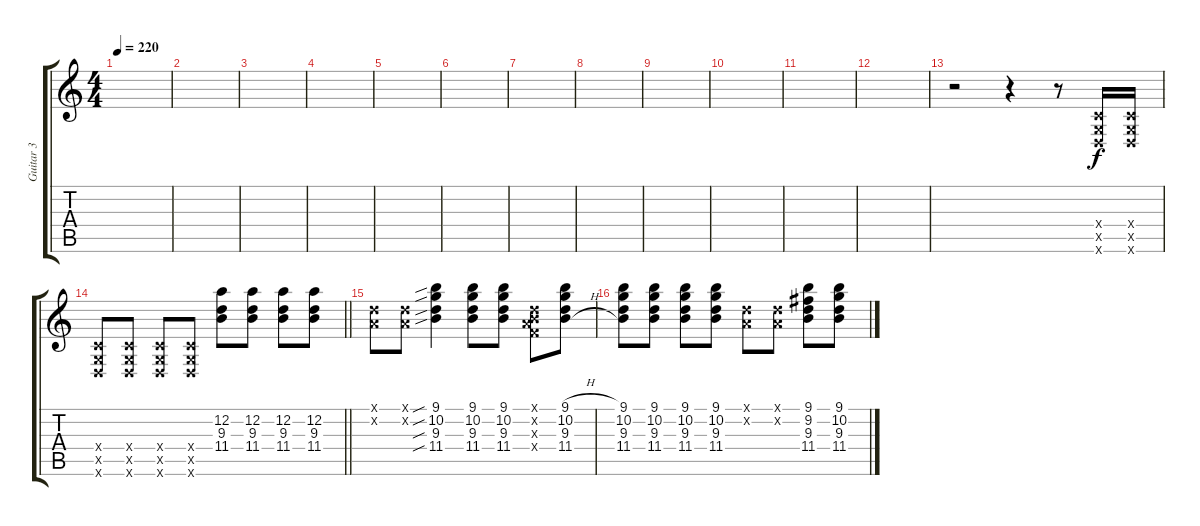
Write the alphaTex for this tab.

\track ("Guitar 3" "Guitar 3") {instrument distortionguitar}
\staff {score tabs}
\tuning (D4 A3 F3 C3 G2 D2) {hide}
\ts (4 4)
\tempo 220
\clef g2
\ks c
|
|
|
|
|
|
|
|
|
|
|
|
r.2 r.4 r.8 (0.4{x} 0.5{x} 0.6{x}).16 (0.4{x} 0.5{x} 0.6{x}).16 |
\barLineRight lightlight
(0.4{x} 0.5{x} 0.6{x}).8 (0.4{x} 0.5{x} 0.6{x}).8 (0.4{x} 0.5{x} 0.6{x}).8 (0.4{x} 0.5{x} 0.6{x}).8 (12.2 9.3 11.4).8 (12.2 9.3 11.4).8 (12.2 9.3 11.4).8 (12.2 9.3 11.4).8 |
(0.1{x} 0.2{x}).8 (0.1{x} 0.2{x}).8 (9.1{sib} 10.2{sib} 9.3{sib} 11.4{sib}).4 (9.1 10.2 9.3 11.4).8 (9.1 10.2 9.3 11.4).8 (0.1{x} 0.2{x} 0.3{x} 11.4{x}).8 (9.1{h} 10.2{h} 9.3{h} 11.4{h}).8 |
(9.1 10.2 9.3 11.4).8 (9.1 10.2 9.3 11.4).8 (9.1 10.2 9.3 11.4).8 (9.1 10.2 9.3 11.4).8 (0.1{x} 0.2{x}).8 (0.1{x} 0.2{x}).8 (9.1 9.2 9.3 11.4).8 (9.1 10.2 9.3 11.4).8
